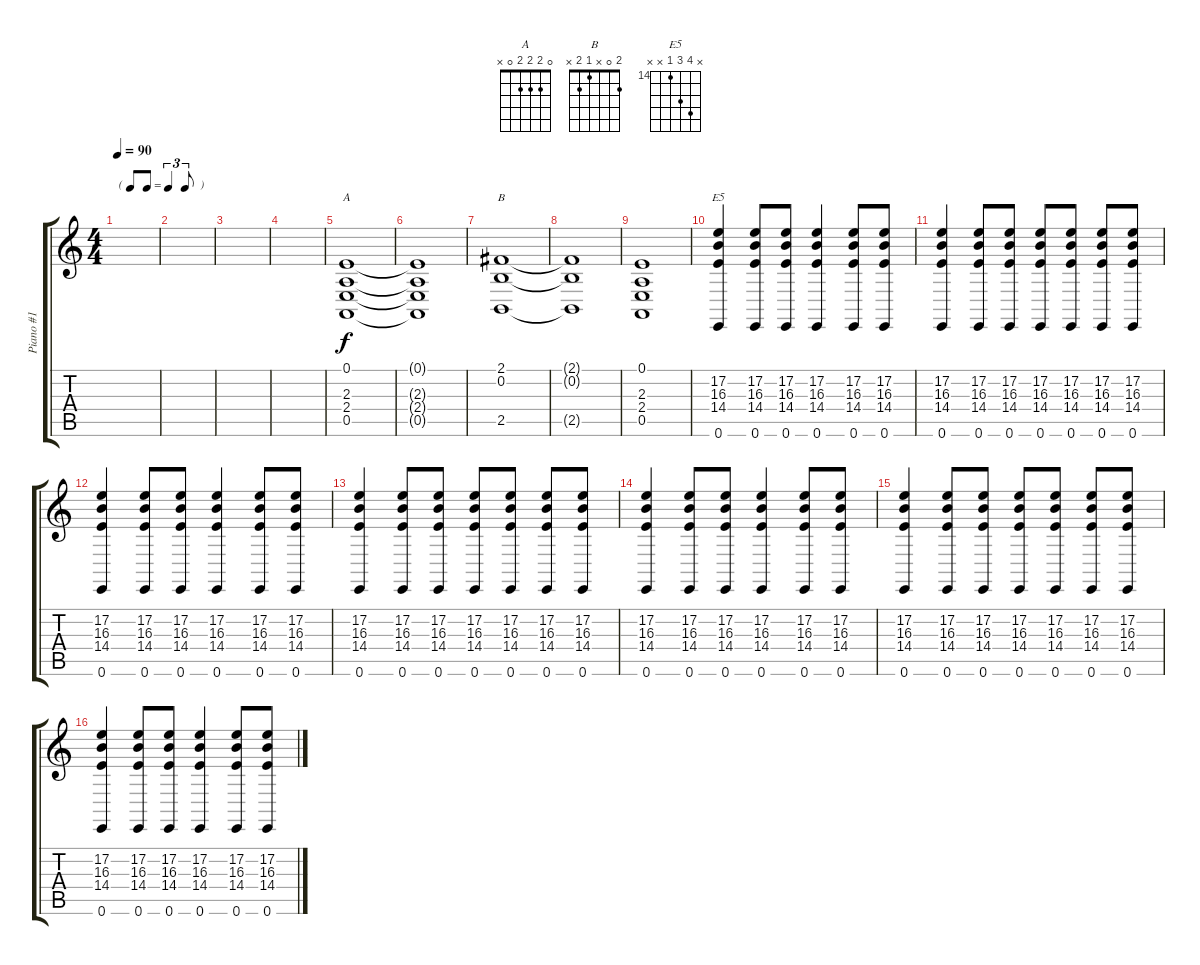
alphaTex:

\track ("Piano #1" "Piano #1") {instrument acousticgrandpiano}
\staff {score tabs}
\tuning (E4 B3 G3 D3 A2 E2) {hide}
\chord ("A" 0 2 2 2 0 x)
\chord ("B" 2 0 x 1 2 x)
\chord ("E5" x 17 16 14 x x) {firstfret 14}
\ts (4 4)
\tf triplet8th
\tempo 90
\clef g2
\ks c
|
|
|
|
(0.1 2.3 2.4 0.5).1{ch "A"} |
(0.1{t} 2.3{t} 2.4{t} 0.5{t}).1 |
(2.1 0.2 2.5).1{ch "B"} |
(2.1{t} 0.2{t} 2.5{t}).1 |
(0.1 2.3 2.4 0.5).1 |
(17.2 16.3 14.4 0.6).4{ch "E5"} (17.2 16.3 14.4 0.6).8 (17.2 16.3 14.4 0.6).8 (17.2 16.3 14.4 0.6).4 (17.2 16.3 14.4 0.6).8 (17.2 16.3 14.4 0.6).8 |
(17.2 16.3 14.4 0.6).4 (17.2 16.3 14.4 0.6).8 (17.2 16.3 14.4 0.6).8 (17.2 16.3 14.4 0.6).8 (17.2 16.3 14.4 0.6).8 (17.2 16.3 14.4 0.6).8 (17.2 16.3 14.4 0.6).8 |
(17.2 16.3 14.4 0.6).4 (17.2 16.3 14.4 0.6).8 (17.2 16.3 14.4 0.6).8 (17.2 16.3 14.4 0.6).4 (17.2 16.3 14.4 0.6).8 (17.2 16.3 14.4 0.6).8 |
(17.2 16.3 14.4 0.6).4 (17.2 16.3 14.4 0.6).8 (17.2 16.3 14.4 0.6).8 (17.2 16.3 14.4 0.6).8 (17.2 16.3 14.4 0.6).8 (17.2 16.3 14.4 0.6).8 (17.2 16.3 14.4 0.6).8 |
(17.2 16.3 14.4 0.6).4 (17.2 16.3 14.4 0.6).8 (17.2 16.3 14.4 0.6).8 (17.2 16.3 14.4 0.6).4 (17.2 16.3 14.4 0.6).8 (17.2 16.3 14.4 0.6).8 |
(17.2 16.3 14.4 0.6).4 (17.2 16.3 14.4 0.6).8 (17.2 16.3 14.4 0.6).8 (17.2 16.3 14.4 0.6).8 (17.2 16.3 14.4 0.6).8 (17.2 16.3 14.4 0.6).8 (17.2 16.3 14.4 0.6).8 |
(17.2 16.3 14.4 0.6).4 (17.2 16.3 14.4 0.6).8 (17.2 16.3 14.4 0.6).8 (17.2 16.3 14.4 0.6).4 (17.2 16.3 14.4 0.6).8 (17.2 16.3 14.4 0.6).8
